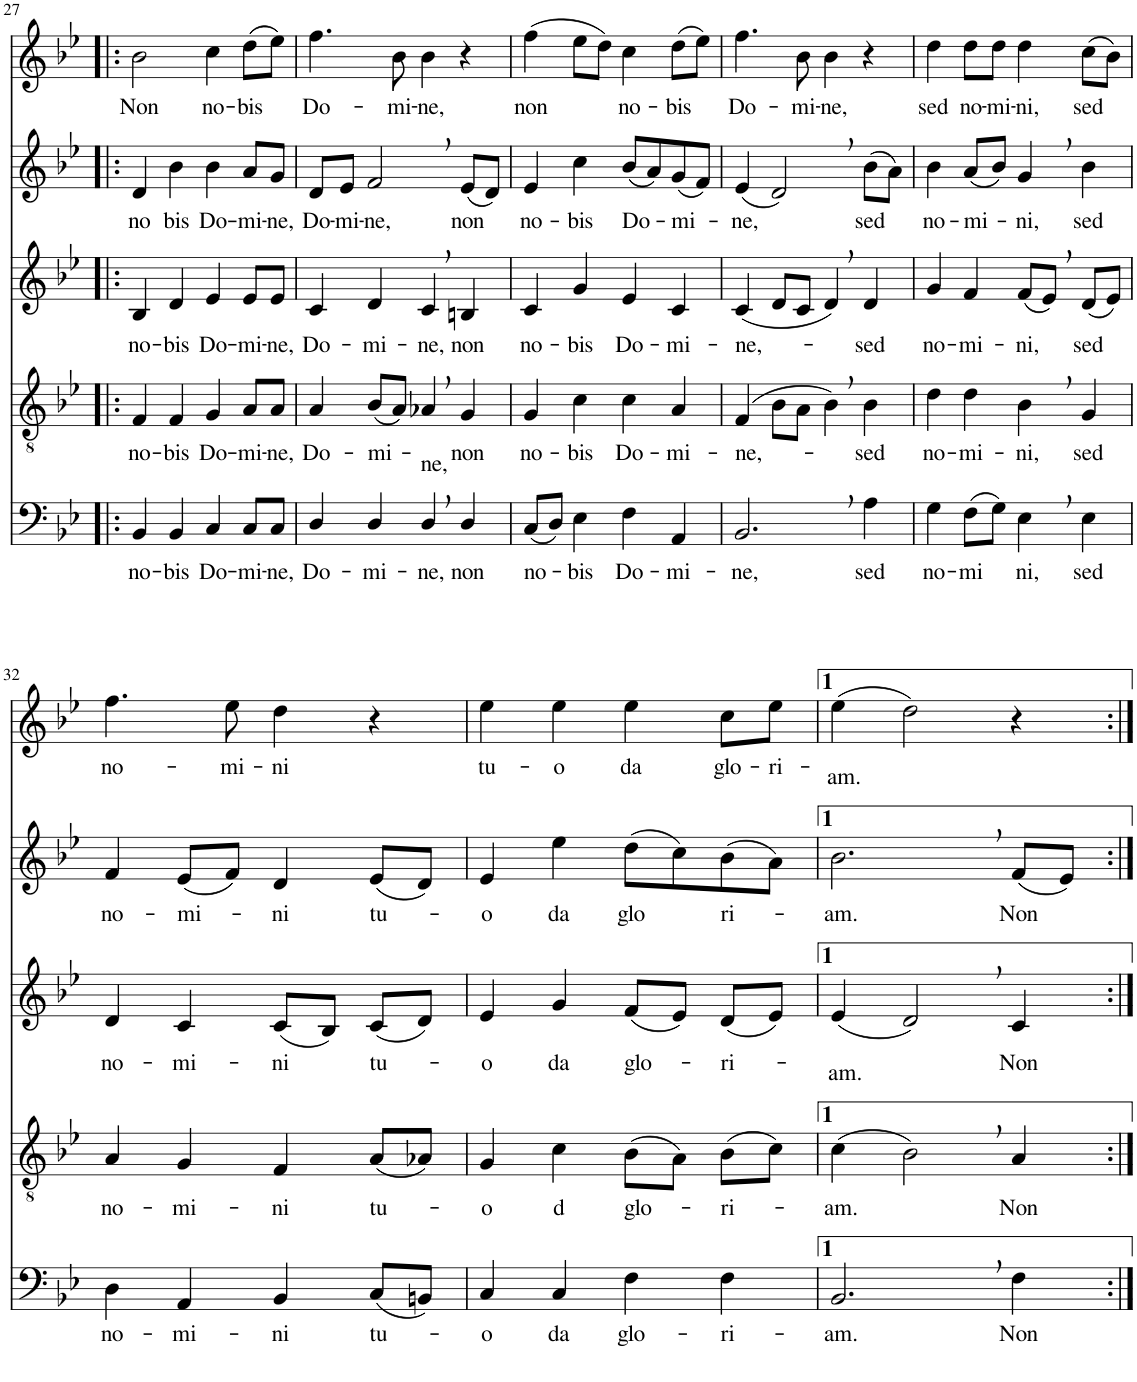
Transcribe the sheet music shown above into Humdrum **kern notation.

**kern	**text	**kern	**text	**kern	**text	**kern	**text	**kern	**text
*part5	*part5	*part4	*part4	*part3	*part3	*part2	*part2	*part1	*part1
*staff5	*staff5	*staff4	*staff4	*staff3	*staff3	*staff2	*staff2	*staff1	*staff1
*I"Bassi	*	*I"Tenori	*	*I"Contralti	*	*I"Soprani II	*	*I"Soprani I	*
!!LO:PB:g=z
*clefF4	*	*clefGv2	*	*clefG2	*	*clefG2	*	*clefG2	*
*k[b-e-]	*	*k[b-e-]	*	*k[b-e-]	*	*k[b-e-]	*	*k[b-e-]	*
*B-:	*	*B-:	*	*B-:	*	*B-:	*	*B-:	*
*M4/4	*	*M4/4	*	*M4/4	*	*M4/4	*	*M4/4	*
=27!|:	=27!|:	=27!|:	=27!|:	=27!|:	=27!|:	=27!|:	=27!|:	=27!|:	=27!|:
!	!LO:LY:b	!	!LO:LY:b	!	!LO:LY:b	!	!LO:LY:b	!	!LO:LY:b
4BB-/	no-	4F/	no-	4B-/	no-	4d/	no	2b-\	-Non
!	!LO:LY:b	!	!LO:LY:b	!	!LO:LY:b	!	!LO:LY:b	!	!
4BB-/	-bis	4F/	-bis	4d/	-bis	4b-\	bis	.	.
!	!LO:LY:b	!	!LO:LY:b	!	!LO:LY:b	!	!LO:LY:b	!	!LO:LY:b
4C/	Do-	4G/	Do-	4e-/	Do-	4b-\	Do-	4cc\	no-
!	!LO:LY:b	!	!LO:LY:b	!	!LO:LY:b	!	!LO:LY:b	!	!LO:LY:b
8C/L	-mi-	8A/L	-mi-	8e-/L	-mi-	8a/L	-mi-	(8dd\L	-bis
!	!LO:LY:b	!	!LO:LY:b	!	!LO:LY:b	!	!LO:LY:b	!	!
8C/J	-ne,	8A/J	-ne,	8e-/J	-ne,	8g/J	-ne,	8ee-\J)	.
=28	=28	=28	=28	=28	=28	=28	=28	=28	=28
!	!LO:LY:b	!	!LO:LY:b	!	!LO:LY:b	!	!LO:LY:b	!	!LO:LY:b
4D/	Do-	4A/	Do-	4c/	Do-	8d/L	Do-	4.ff\	Do-
!	!	!	!	!	!	!	!LO:LY:b	!	!
.	.	.	.	.	.	8e-/J	mi-	.	.
!	!LO:LY:b	!	!LO:LY:b	!	!LO:LY:b	!	!LO:LY:b	!	!
4D/	-mi-	(8B-/L	-mi-	4d/	-mi-	2f,/	-ne,	.	.
!	!	!	!	!	!	!	!	!	!LO:LY:b
.	.	8A/J)	.	.	.	.	.	8b-\	-mi-
!	!LO:LY:b	!	!LO:LY:b	!	!LO:LY:b	!	!	!	!LO:LY:b
4D,/	-ne,	4A-X,/	ne,	4c,/	-ne,	.	.	4b-\	-ne,
!	!LO:LY:b	!	!LO:LY:b	!	!LO:LY:b	!	!LO:LY:b	!	!
4D/	non	4G/	non	4Bn/	non	(8e-/L	non	4r	.
.	.	.	.	.	.	8d/J)	.	.	.
=29	=29	=29	=29	=29	=29	=29	=29	=29	=29
!	!LO:LY:b	!	!LO:LY:b	!	!LO:LY:b	!	!LO:LY:b	!	!LO:LY:b
(8C/L	no-	4G/	no-	4c/	no-	4e-/	no-	(4ff\	non
8D/J)	.	.	.	.	.	.	.	.	.
!	!LO:LY:b	!	!LO:LY:b	!	!LO:LY:b	!	!LO:LY:b	!	!
4E-\	bis	4c\	-bis	4g/	-bis	4cc\	-bis	8ee-\L	.
.	.	.	.	.	.	.	.	8dd\J)	.
!	!LO:LY:b	!	!LO:LY:b	!	!LO:LY:b	!	!LO:LY:b	!	!LO:LY:b
4F\	Do-	4c\	Do-	4e-/	Do-	(8b-/L	Do-	4cc\	no-
.	.	.	.	.	.	8a/)	.	.	.
!	!LO:LY:b	!	!LO:LY:b	!	!LO:LY:b	!	!LO:LY:b	!	!LO:LY:b
4AA/	-mi-	4A/	-mi-	4c/	-mi-	(8g/	mi-	(8dd\L	-bis
.	.	.	.	.	.	8f/J)	.	8ee-\J)	.
=30	=30	=30	=30	=30	=30	=30	=30	=30	=30
!	!LO:LY:b	!	!LO:LY:b	!	!LO:LY:b	!	!LO:LY:b	!	!LO:LY:b
2.BB-,/	-ne,	(4F/	-ne,-	(4c/	-ne,-	(4e-/	ne,	4.ff\	Do-
.	.	8B-\L	.	8d/L	.	2d,/)	.	.	.
!	!	!	!	!	!	!	!	!	!LO:LY:b
.	.	8A\J	.	8c/J	.	.	.	8b-\	-mi-
!	!	!	!	!	!	!	!	!	!LO:LY:b
.	.	4B-,\)	.	4d,/)	.	.	.	4b-\	-ne,
!	!LO:LY:b	!	!LO:LY:b	!	!LO:LY:b	!	!LO:LY:b	!	!
4A\	sed	4B-\	sed	4d/	-sed	(8b-\L	sed	4r	.
.	.	.	.	.	.	8a\J)	.	.	.
=31	=31	=31	=31	=31	=31	=31	=31	=31	=31
!	!LO:LY:b	!	!LO:LY:b	!	!LO:LY:b	!	!LO:LY:b	!	!LO:LY:b
4G\	no-	4d\	no-	4g/	no-	4b-\	no-	4dd\	sed
!	!LO:LY:b	!	!LO:LY:b	!	!LO:LY:b	!	!LO:LY:b	!	!LO:LY:b
(8F\L	-mi	4d\	-mi-	4f/	-mi-	(8a/L	-mi-	8dd\L	no-
!	!	!	!	!	!	!	!	!	!LO:LY:b
8G\J)	.	.	.	.	.	8b-/J)	.	8dd\J	-mi-
!	!LO:LY:b	!	!LO:LY:b	!	!LO:LY:b	!	!LO:LY:b	!	!LO:LY:b
4E-,\	ni,	4B-,\	-ni,	(8f/L	-ni,	4g,/	ni,	4dd\	-ni,
.	.	.	.	8e-,/J)	.	.	.	.	.
!	!LO:LY:b	!	!LO:LY:b	!	!LO:LY:b	!	!LO:LY:b	!	!LO:LY:b
4E-\	sed	4G/	sed	(8d/L	sed	4b-\	sed	(8cc\L	sed
.	.	.	.	8e-/J)	.	.	.	8b-\J)	.
!!LO:LB:g=z
=32	=32	=32	=32	=32	=32	=32	=32	=32	=32
!	!LO:LY:b	!	!LO:LY:b	!	!LO:LY:b	!	!LO:LY:b	!	!LO:LY:b
4D\	no-	4A/	no-	4d/	no-	4f/	no-	4.ff\	no-
!	!LO:LY:b	!	!LO:LY:b	!	!LO:LY:b	!	!LO:LY:b	!	!
4AA/	-mi-	4G/	-mi-	4c/	-mi-	(8e-/L	-mi-	.	.
!	!	!	!	!	!	!	!	!	!LO:LY:b
.	.	.	.	.	.	8f/J)	.	8ee-\	-mi-
!	!LO:LY:b	!	!LO:LY:b	!	!LO:LY:b	!	!LO:LY:b	!	!LO:LY:b
4BB-/	-ni	4F/	-ni	(8c/L	-ni	4d/	ni	4dd\	-ni
.	.	.	.	8B-/J)	.	.	.	.	.
!	!LO:LY:b	!	!LO:LY:b	!	!LO:LY:b	!	!LO:LY:b	!	!
(8C/L	tu-	(8A/L	tu-	(8c/L	tu-	(8e-/L	tu-	4r	.
8BBn/J)	.	8A-X/J)	.	8d/J)	.	8d/J)	.	.	.
=33	=33	=33	=33	=33	=33	=33	=33	=33	=33
!	!LO:LY:b	!	!LO:LY:b	!	!LO:LY:b	!	!LO:LY:b	!	!LO:LY:b
4C/	o	4G/	o	4e-/	o	4e-/	o	4ee-\	tu-
!	!LO:LY:b	!	!LO:LY:b	!	!LO:LY:b	!	!LO:LY:b	!	!LO:LY:b
4C/	da	4c\	d	4g/	da	4ee-\	da	4ee-\	-o
!	!LO:LY:b	!	!LO:LY:b	!	!LO:LY:b	!	!LO:LY:b	!	!LO:LY:b
4F\	glo-	(8B-\L	glo-	(8f/L	glo-	(8dd\L	glo	4ee-\	da
.	.	8A\J)	.	8e-/J)	.	8cc\)	.	.	.
!	!LO:LY:b	!	!LO:LY:b	!	!LO:LY:b	!	!LO:LY:b	!	!LO:LY:b
4F\	-ri-	(8B-\L	ri-	(8d/L	ri-	(8b-\	ri-	8cc\L	glo-
!	!	!	!	!	!	!	!	!	!LO:LY:b
.	.	8c\J)	.	8e-/J)	.	8a\J)	.	8ee-\J	-ri-
=34	=34	=34	=34	=34	=34	=34	=34	=34	=34
!	!LO:LY:b	!	!LO:LY:b	!	!LO:LY:b	!	!LO:LY:b	!	!LO:LY:b
2.BB-,/	-am.	(4c\	am.	(4e-/	am.	2.b-,\	am.	(4ee-\	-am.
.	.	2B-,\)	.	2d,/)	.	.	.	2dd\)	.
!	!LO:LY:b	!	!LO:LY:b	!	!LO:LY:b	!	!LO:LY:b	!	!
4F\	Non	4A/	Non	4c/	Non	(8f/L	Non	4r	.
.	.	.	.	.	.	8e-/J)	.	.	.
=:|!	=:|!	=:|!	=:|!	=:|!	=:|!	=:|!	=:|!	=:|!	=:|!
*-	*-	*-	*-	*-	*-	*-	*-	*-	*-
